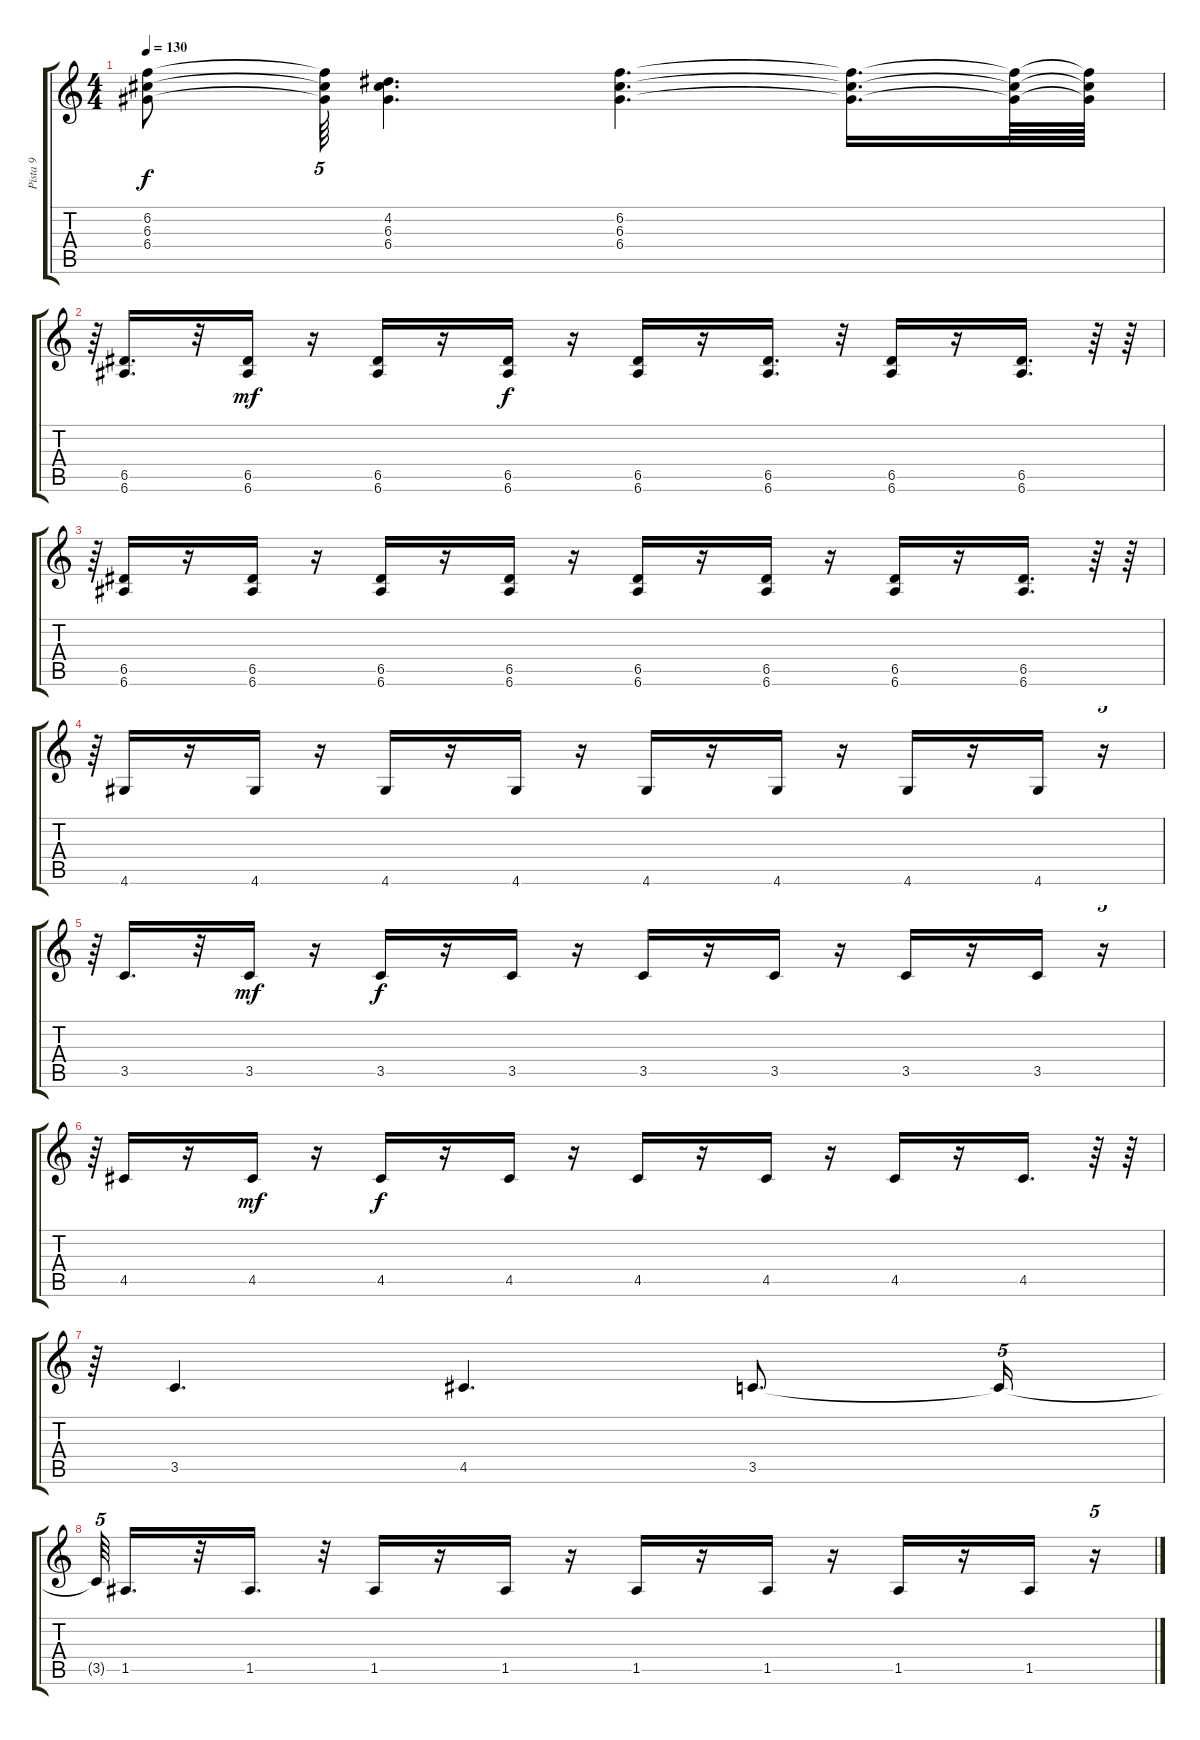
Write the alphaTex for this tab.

\track ("Pista 9" "Pista 9") {instrument distortionguitar}
\staff {score tabs}
\tuning (E4 B3 G3 D3 A2 E2) {hide}
\ts (4 4)
\tempo 130
\clef g2
\ks c
(6.2{t} 6.3{t} 6.4{t}).8{dy f} (6.2{t} 6.3{t} 6.4{t}).64{tu (5 4)} (4.2 6.3 6.4).4{d} (6.2 6.3 6.4).4{d} (6.2{t} 6.3{t} 6.4{t}).16{d} (6.2{t} 6.3{t} 6.4{t}).64 (6.2{t} 6.3{t} 6.4{t}).64 |
r.64{tu (5 4)} (6.5 6.6).16{d} r.32 (6.5 6.6).16{dy mf} r.16 (6.5 6.6).16 r.16 (6.5 6.6).16{dy f} r.16 (6.5 6.6).16 r.16 (6.5 6.6).16{d} r.32 (6.5 6.6).16 r.16 (6.5 6.6).16{d} r.64 r.64 |
r.64{tu (5 4)} (6.5 6.6).16 r.16 (6.5 6.6).16 r.16 (6.5 6.6).16 r.16 (6.5 6.6).16 r.16 (6.5 6.6).16 r.16 (6.5 6.6).16 r.16 (6.5 6.6).16 r.16 (6.5 6.6).16{d} r.64 r.64 |
r.64{tu (5 4)} 4.6.16 r.16 4.6.16 r.16 4.6.16 r.16 4.6.16 r.16 4.6.16 r.16 4.6.16 r.16 4.6.16 r.16 4.6.16 r.16{tu (5 4)} |
r.64{tu (5 4)} 3.5.16{d} r.32 3.5.16{dy mf} r.16 3.5.16{dy f} r.16 3.5.16 r.16 3.5.16{volume 11} r.16 3.5.16 r.16 3.5.16 r.16 3.5.16 r.16{tu (5 4)} |
r.64{tu (5 4)} 4.5.16 r.16 4.5.16{dy mf volume 10} r.16 4.5.16{dy f} r.16 4.5.16 r.16 4.5.16 r.16 4.5.16{volume 9} r.16 4.5.16 r.16 4.5.16{d} r.64 r.64 |
r.64{tu (5 4)} 3.5.4{d} 4.5.4{d volume 8} 3.5.8{d volume 7} 3.5{t}.16{tu (5 4)} |
3.5{t}.64{tu (5 4)} 1.5.16{d} r.32 1.5.16{d} r.32 1.5.16 r.16 1.5.16 r.16 1.5.16 r.16 1.5.16{volume 6} r.16 1.5.16 r.16 1.5.16 r.16{tu (5 4)}
